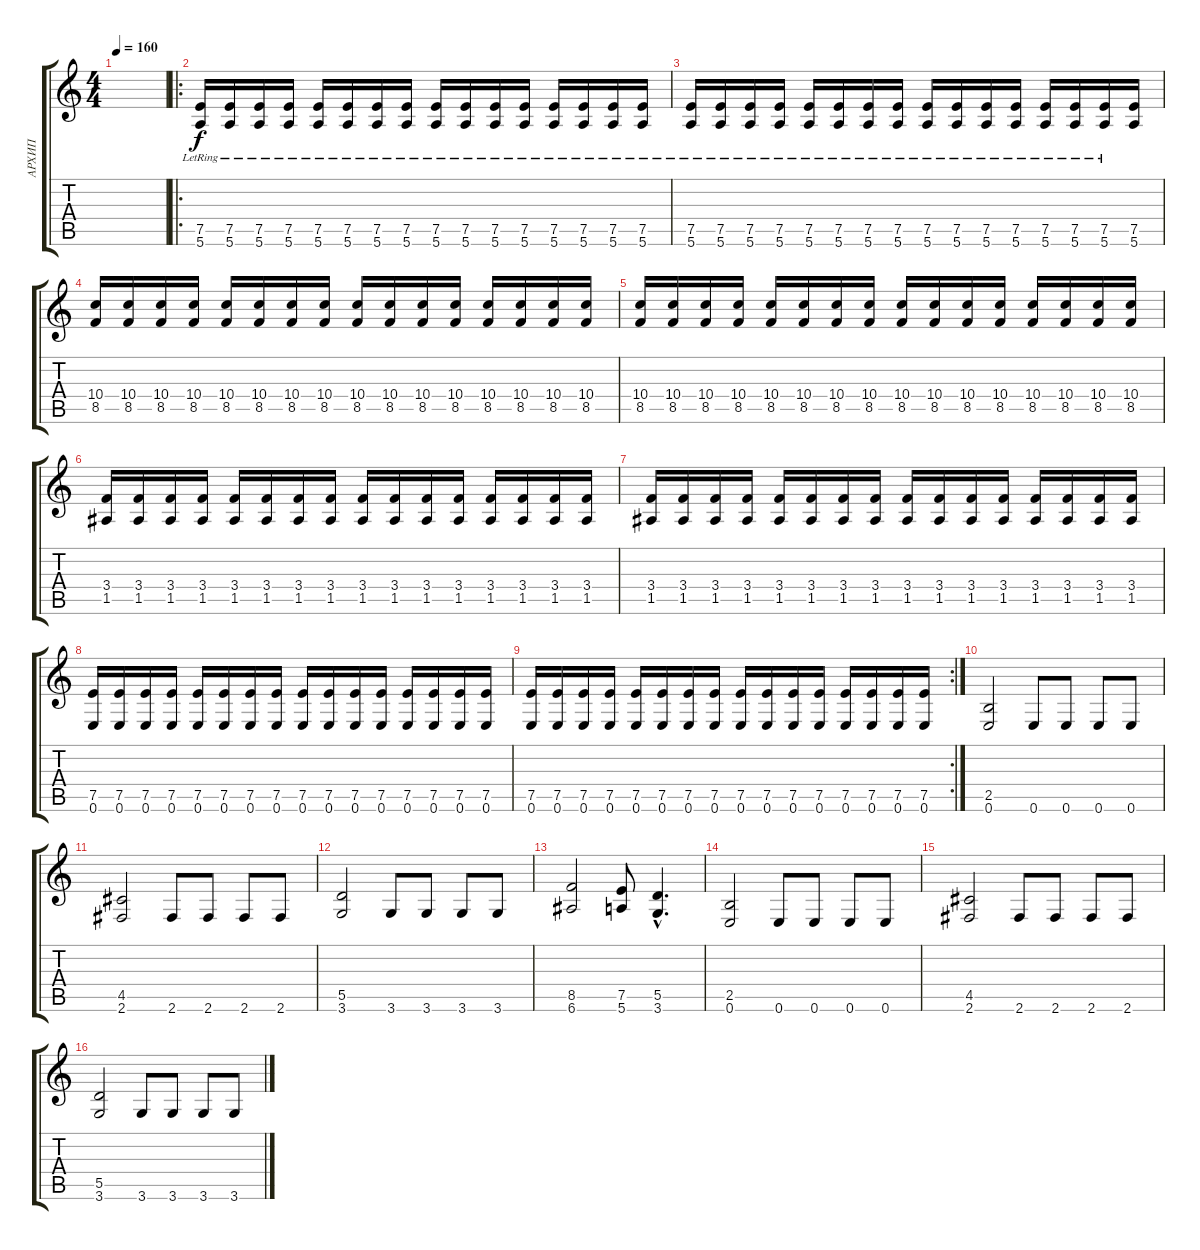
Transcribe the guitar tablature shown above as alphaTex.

\track ("АРХИП" "АРХИП") {instrument distortionguitar}
\staff {score tabs}
\tuning (E4 B3 G3 D3 A2 E2) {hide}
\ts (4 4)
\tempo 160
\clef g2
\ks c
|
\ro
(7.5{lr} 5.6{lr}).16 (7.5{lr} 5.6{lr}).16 (7.5 5.6{lr}).16 (7.5{lr} 5.6).16 (7.5{lr} 5.6{lr}).16 (7.5{lr} 5.6{lr}).16 (7.5{lr} 5.6).16 (7.5{lr} 5.6{lr}).16 (7.5{lr} 5.6{lr}).16 (7.5{lr} 5.6{lr}).16 (7.5{lr} 5.6{lr}).16 (7.5{lr} 5.6{lr}).16 (7.5{lr} 5.6).16 (7.5{lr} 5.6{lr}).16 (7.5{lr} 5.6{lr}).16 (7.5{lr} 5.6{lr}).16 |
(7.5{lr} 5.6{lr}).16 (7.5{lr} 5.6{lr}).16 (7.5 5.6{lr}).16 (7.5{lr} 5.6).16 (7.5{lr} 5.6{lr}).16 (7.5{lr} 5.6{lr}).16 (7.5{lr} 5.6).16 (7.5{lr} 5.6{lr}).16 (7.5{lr} 5.6{lr}).16 (7.5{lr} 5.6{lr}).16 (7.5{lr} 5.6{lr}).16 (7.5{lr} 5.6{lr}).16 (7.5{lr} 5.6).16 (7.5{lr} 5.6{lr}).16 (7.5{lr} 5.6{lr}).16 (7.5 5.6).16 |
(10.4 8.5).16 (10.4 8.5).16 (10.4 8.5).16 (10.4 8.5).16 (10.4 8.5).16 (10.4 8.5).16 (10.4 8.5).16 (10.4 8.5).16 (10.4 8.5).16 (10.4 8.5).16 (10.4 8.5).16 (10.4 8.5).16 (10.4 8.5).16 (10.4 8.5).16 (10.4 8.5).16 (10.4 8.5).16 |
(10.4 8.5).16 (10.4 8.5).16 (10.4 8.5).16 (10.4 8.5).16 (10.4 8.5).16 (10.4 8.5).16 (10.4 8.5).16 (10.4 8.5).16 (10.4 8.5).16 (10.4 8.5).16 (10.4 8.5).16 (10.4 8.5).16 (10.4 8.5).16 (10.4 8.5).16 (10.4 8.5).16 (10.4 8.5).16 |
(3.4 1.5).16 (3.4 1.5).16 (3.4 1.5).16 (3.4 1.5).16 (3.4 1.5).16 (3.4 1.5).16 (3.4 1.5).16 (3.4 1.5).16 (3.4 1.5).16 (3.4 1.5).16 (3.4 1.5).16 (3.4 1.5).16 (3.4 1.5).16 (3.4 1.5).16 (3.4 1.5).16 (3.4 1.5).16 |
(3.4 1.5).16 (3.4 1.5).16 (3.4 1.5).16 (3.4 1.5).16 (3.4 1.5).16 (3.4 1.5).16 (3.4 1.5).16 (3.4 1.5).16 (3.4 1.5).16 (3.4 1.5).16 (3.4 1.5).16 (3.4 1.5).16 (3.4 1.5).16 (3.4 1.5).16 (3.4 1.5).16 (3.4 1.5).16 |
(7.5 0.6).16 (7.5 0.6).16 (7.5 0.6).16 (7.5 0.6).16 (7.5 0.6).16 (7.5 0.6).16 (7.5 0.6).16 (7.5 0.6).16 (7.5 0.6).16 (7.5 0.6).16 (7.5 0.6).16 (7.5 0.6).16 (7.5 0.6).16 (7.5 0.6).16 (7.5 0.6).16 (7.5 0.6).16 |
\rc 2
(7.5 0.6).16 (7.5 0.6).16 (7.5 0.6).16 (7.5 0.6).16 (7.5 0.6).16 (7.5 0.6).16 (7.5 0.6).16 (7.5 0.6).16 (7.5 0.6).16 (7.5 0.6).16 (7.5 0.6).16 (7.5 0.6).16 (7.5 0.6).16 (7.5 0.6).16 (7.5 0.6).16 (7.5 0.6).16 |
(2.5 0.6).2 0.6.8 0.6.8 0.6.8 0.6.8 |
(4.5 2.6).2 2.6.8 2.6.8 2.6.8 2.6.8 |
(5.5 3.6).2 3.6.8 3.6.8 3.6.8 3.6.8 |
(8.5 6.6).2 (7.5 5.6).8 (5.5{hac} 3.6{hac}).4{d} |
(2.5 0.6).2 0.6.8 0.6.8 0.6.8 0.6.8 |
(4.5 2.6).2 2.6.8 2.6.8 2.6.8 2.6.8 |
(5.5 3.6).2 3.6.8 3.6.8 3.6.8 3.6.8
